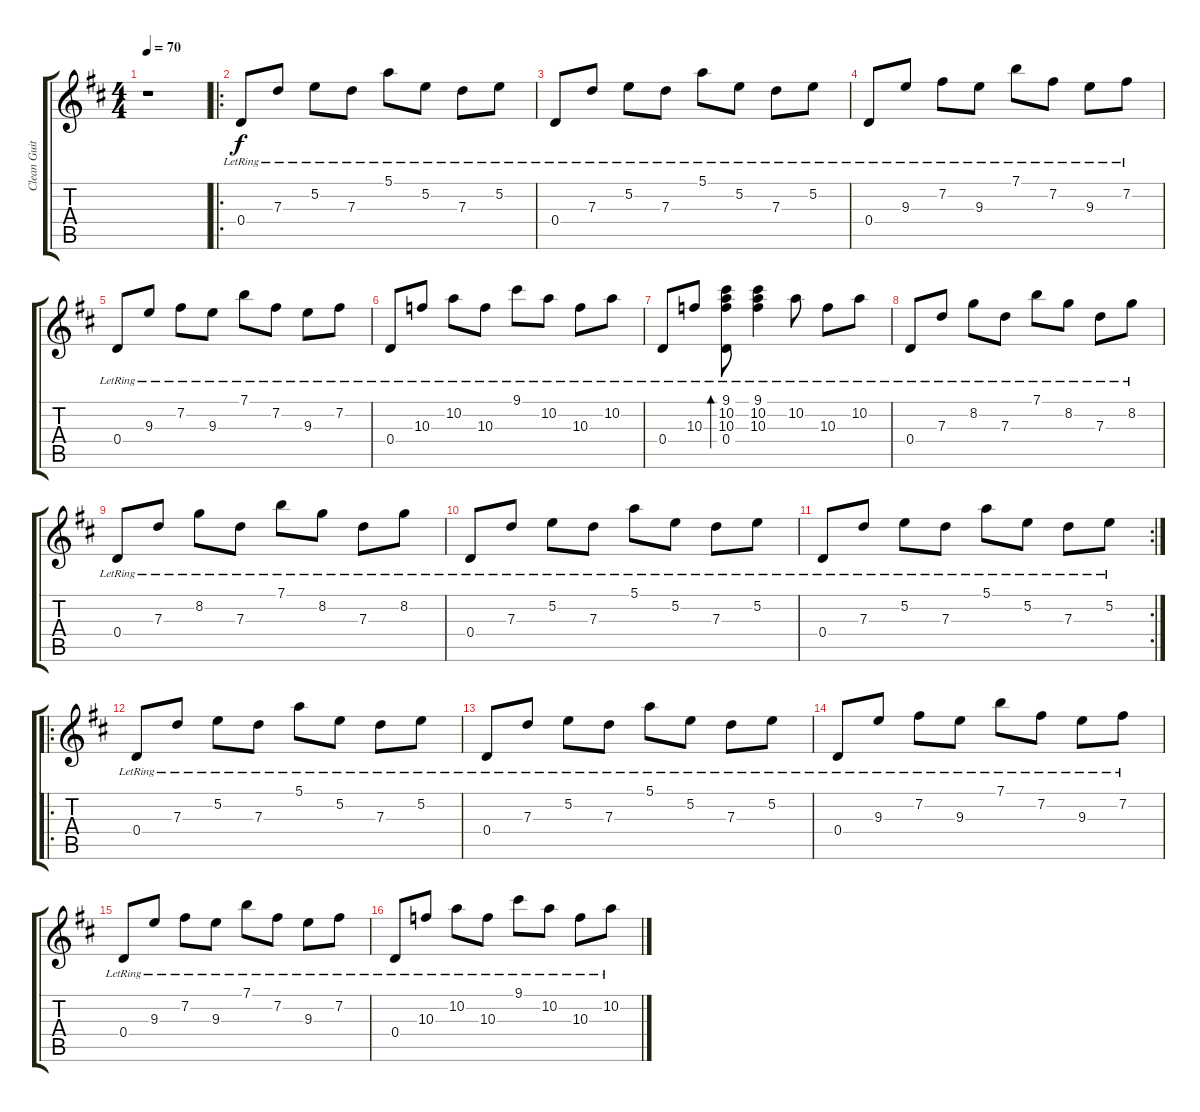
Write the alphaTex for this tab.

\track ("Clean Guitar" "Clean Guit") {instrument electricguitarclean}
\staff {score tabs}
\tuning (E4 B3 G3 D3 A2 E2) {hide}
\ts (4 4)
\tempo 70
\clef g2
\ks d
r.1{dy f instrument electricguitarclean} |
\ro
0.4{lr}.8 7.3{lr}.8 5.2{lr}.8 7.3{lr}.8 5.1{lr}.8 5.2{lr}.8 7.3{lr}.8 5.2{lr}.8 |
0.4{lr}.8 7.3{lr}.8 5.2{lr}.8 7.3{lr}.8 5.1{lr}.8 5.2{lr}.8 7.3{lr}.8 5.2{lr}.8 |
0.4{lr}.8 9.3{lr}.8 7.2{lr}.8 9.3{lr}.8 7.1{lr}.8 7.2{lr}.8 9.3{lr}.8 7.2{lr}.8 |
0.4{lr}.8 9.3{lr}.8 7.2{lr}.8 9.3{lr}.8 7.1{lr}.8 7.2{lr}.8 9.3{lr}.8 7.2{lr}.8 |
0.4{lr}.8 10.3{lr}.8 10.2{lr}.8 10.3{lr}.8 9.1{lr}.8 10.2{lr}.8 10.3{lr}.8 10.2{lr}.8 |
0.4{lr}.8 10.3{lr}.8 (9.1{lr} 10.2{lr} 10.3{lr} 0.4{lr}).8{bd 30} (9.1{lr} 10.2{lr} 10.3{lr}).4 10.2{lr}.8 10.3{lr}.8 10.2{lr}.8 |
0.4{lr}.8 7.3{lr}.8 8.2{lr}.8 7.3{lr}.8 7.1{lr}.8 8.2{lr}.8 7.3{lr}.8 8.2{lr}.8 |
0.4{lr}.8 7.3{lr}.8 8.2{lr}.8 7.3{lr}.8 7.1{lr}.8 8.2{lr}.8 7.3{lr}.8 8.2{lr}.8 |
0.4{lr}.8 7.3{lr}.8 5.2{lr}.8 7.3{lr}.8 5.1{lr}.8 5.2{lr}.8 7.3{lr}.8 5.2{lr}.8 |
\rc 2
0.4{lr}.8 7.3{lr}.8 5.2{lr}.8 7.3{lr}.8 5.1{lr}.8 5.2{lr}.8 7.3{lr}.8 5.2{lr}.8 |
\ro
0.4{lr}.8 7.3{lr}.8 5.2{lr}.8 7.3{lr}.8 5.1{lr}.8 5.2{lr}.8 7.3{lr}.8 5.2{lr}.8 |
0.4{lr}.8 7.3{lr}.8 5.2{lr}.8 7.3{lr}.8 5.1{lr}.8 5.2{lr}.8 7.3{lr}.8 5.2{lr}.8 |
0.4{lr}.8 9.3{lr}.8 7.2{lr}.8 9.3{lr}.8 7.1{lr}.8 7.2{lr}.8 9.3{lr}.8 7.2{lr}.8 |
0.4{lr}.8 9.3{lr}.8 7.2{lr}.8 9.3{lr}.8 7.1{lr}.8 7.2{lr}.8 9.3{lr}.8 7.2{lr}.8 |
0.4{lr}.8 10.3{lr}.8 10.2{lr}.8 10.3{lr}.8 9.1{lr}.8 10.2{lr}.8 10.3{lr}.8 10.2{lr}.8
